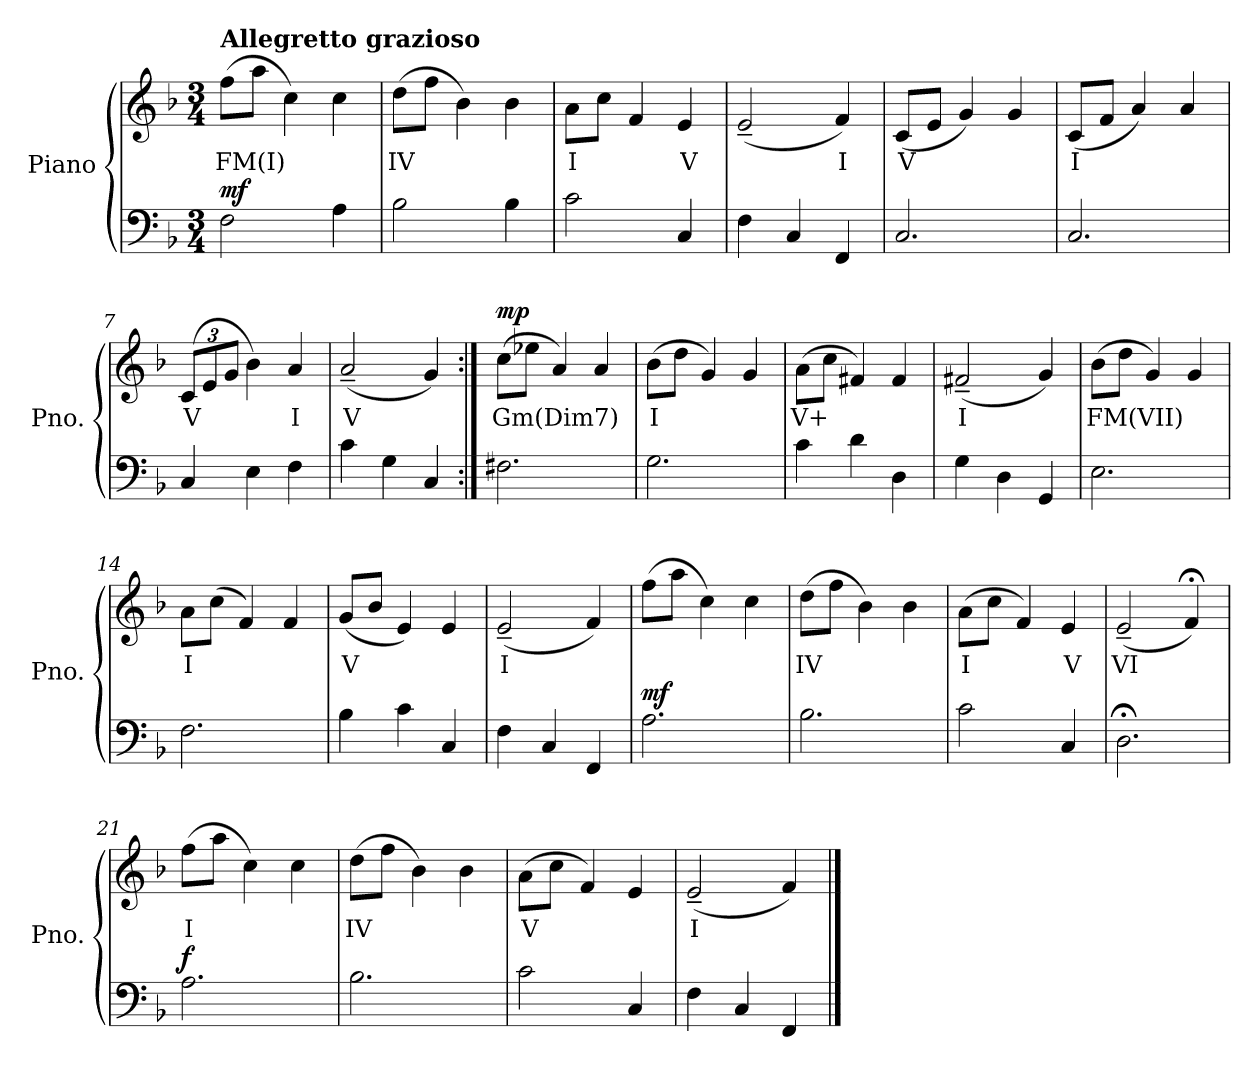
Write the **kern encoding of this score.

**kern	**kern	**text	**dynam
*part1	*part1	*part1	*part1
*staff2	*staff1	*staff1	*staff1/2
*I"Piano	*	*	*
*I'Pno.	*	*	*
*clefF4	*clefG2	*	*
*k[b-]	*k[b-]	*	*
*M3/4	*M3/4	*	*
*MM100	*MM100	*	*
=1	=1	=1	=1
!	!LO:TX:a:B:t=Allegretto grazioso	!	!
!	!	!LO:LY:b	!LO:DY:a=2
2F\	(>8ff\L	FM(I)	mf
.	8aa\J	.	.
.	4cc\)	.	.
4A\	4cc\	.	.
=2	=2	=2	=2
!	!	!LO:LY:b	!
2B-\	(>8dd\L	IV	.
.	8ff\J	.	.
.	4b-\)	.	.
4B-\	4b-\	.	.
=3	=3	=3	=3
!	!	!LO:LY:b	!
2c\	8a\L	I	.
.	8cc\J	.	.
.	4f/	.	.
!	!	!LO:LY:b	!
4C/	4e/	V	.
=4	=4	=4	=4
4F\	(<2e~/	.	.
4C/	.	.	.
!	!	!LO:LY:b	!
4FF/	4f/)	I	.
!!LO:LB:g=z
=5	=5	=5	=5
!	!	!LO:LY:b	!
2.C/	(<8c/L	V	.
.	8e/J	.	.
.	4g/)	.	.
.	4g/	.	.
=6	=6	=6	=6
!	!	!LO:LY:b	!
2.C/	(<8c/L	I	.
.	8f/J	.	.
.	4a/)	.	.
.	4a/	.	.
=7	=7	=7	=7
*	*Xbrackettup	*	*
!	!	!LO:LY:b	!
4C/	(<12c/L	V	.
.	12e/	.	.
.	12g/J	.	.
4E\	4b-\)	.	.
!	!	!LO:LY:b	!
4F\	4a/	I	.
=8	=8	=8	=8
!	!	!LO:LY:b	!
4c\	(<2a~/	V	.
4G\	.	.	.
4C/	4g/)	.	.
!!LO:LB:g=z
=9:|!	=9:|!	=9:|!	=9:|!
!	!	!LO:LY:b	!LO:DY:b
2.F#X\	(>8cc\L	Gm(Dim7)	mp
.	8ee-X\J	.	.
.	4a/)	.	.
.	4a/	.	.
=10	=10	=10	=10
!	!	!LO:LY:b	!
2.G\	(>8b-\L	I	.
.	8dd\J	.	.
.	4g/)	.	.
.	4g/	.	.
=11	=11	=11	=11
!	!	!LO:LY:b	!
4c\	(>8a\L	V+	.
.	8cc\J	.	.
4d\	4f#X/)	.	.
4D\	4f#/	.	.
=12	=12	=12	=12
!	!	!LO:LY:b	!
4G\	(<2f#X~/	I	.
4D\	.	.	.
4GG/	4g/)	.	.
=13	=13	=13	=13
!	!	!LO:LY:b	!
2.E\	(>8b-\L	FM(VII)	.
.	8dd\J	.	.
.	4g/)	.	.
.	4g/	.	.
!!LO:LB:g=z
=14	=14	=14	=14
!	!	!LO:LY:b	!
2.F\	8a\L	I	.
.	(>8cc\J	.	.
.	4f/)	.	.
.	4f/	.	.
=15	=15	=15	=15
!	!	!LO:LY:b	!
4B-\	(<8g/L	V	.
.	8b-/J	.	.
4c\	4e/)	.	.
4C/	4e/	.	.
=16	=16	=16	=16
!	!	!LO:LY:b	!
4F\	(<2e~/	I	.
4C/	.	.	.
4FF/	4f/)	.	.
=17	=17	=17	=17
!	!	!	!LO:DY:a=2
2.A\	(>8ff\L	.	mf
.	8aa\J	.	.
.	4cc\)	.	.
.	4cc\	.	.
=18	=18	=18	=18
!	!	!LO:LY:b	!
2.B-\	(>8dd\L	IV	.
.	8ff\J	.	.
.	4b-\)	.	.
.	4b-\	.	.
!!LO:PB:g=z
=19	=19	=19	=19
!	!	!LO:LY:b	!
2c\	(>8a\L	I	.
.	8cc\J	.	.
.	4f/)	.	.
!	!	!LO:LY:b	!
4C/	4e/	V	.
=20	=20	=20	=20
!	!	!LO:LY:b	!
2.D;<\	(<2e~/	VI	.
.	4f;</)	.	.
=21	=21	=21	=21
!	!	!LO:LY:b	!LO:DY:a=2
2.A\	(>8ff\L	I	f
.	8aa\J	.	.
.	4cc\)	.	.
.	4cc\	.	.
=22	=22	=22	=22
!	!	!LO:LY:b	!
2.B-\	(>8dd\L	IV	.
.	8ff\J	.	.
.	4b-\)	.	.
.	4b-\	.	.
=23	=23	=23	=23
!	!	!LO:LY:b	!
2c\	(>8a\L	V	.
.	8cc\J	.	.
.	4f/)	.	.
4C/	4e/	.	.
=24	=24	=24	=24
!	!	!LO:LY:b	!
4F\	(<2e~/	I	.
4C/	.	.	.
4FF/	4f/)	.	.
==	==	==	==
*-	*-	*-	*-
